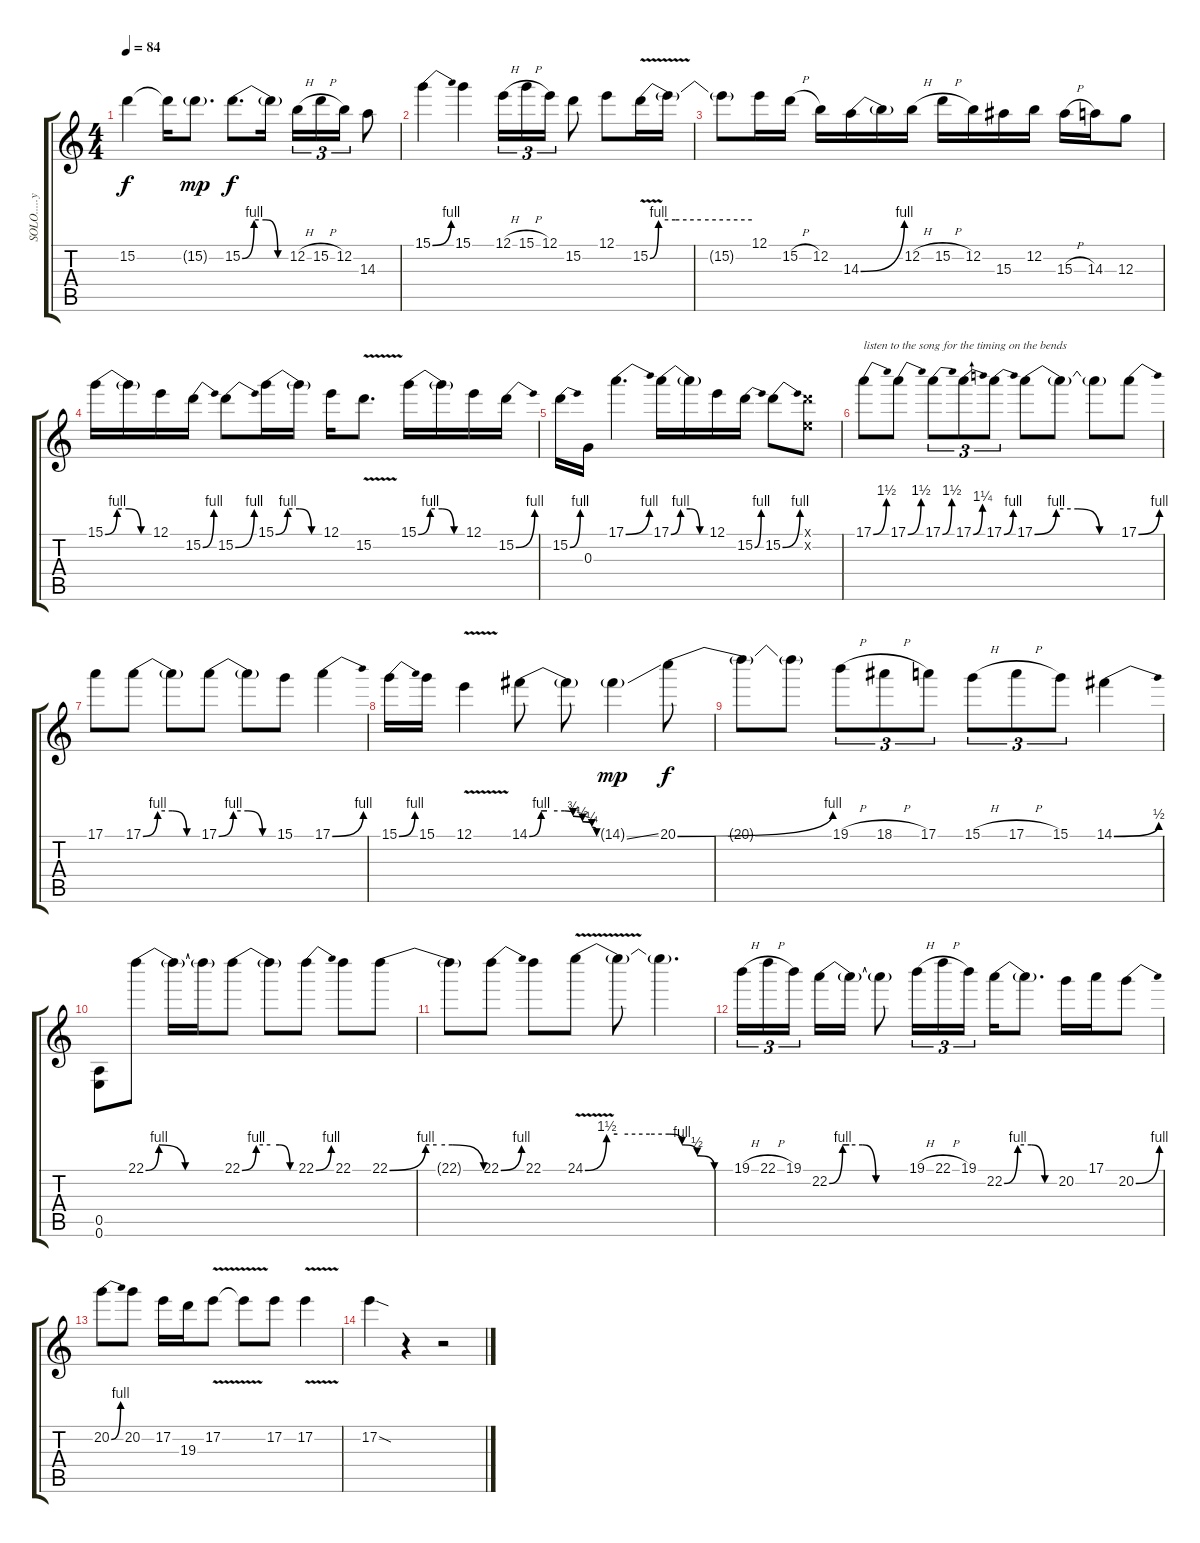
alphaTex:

\track ("SOLO.....yea" "SOLO.....y") {instrument distortionguitar}
\staff {score tabs}
\tuning (E4 B3 G3 D3 A2 E2) {hide}
\ts (4 4)
\tempo 84
\clef g2
\ks c
15.2{t}.4{dy f} 15.2{t}.16 15.2{g}.8{d dy mp} 15.2{be (custom 0 0 15 4 30 4 45 0 60 0)}.8{d dy f} 15.2{t}.16 12.2{h}.16{tu (3 2)} 15.2{h}.16{tu (3 2)} 12.2.16{tu (3 2)} 14.3.8 |
15.1{be (bend 0 0 60 4)}.4 15.1.4 12.1{h}.16{tu (3 2)} 15.1{h}.16{tu (3 2)} 12.1.16{tu (3 2)} 15.2.8 12.1.8 15.2{be (custom 0 0 5 4 15 4 30 4 60 4) v}.16 15.2{t}.16 |
15.2{t}.8 12.1.16 15.2{h}.16 12.2.16 14.3{be (bend 0 0 60 4)}.16 14.3{t}.16 12.2{h}.16 15.2{h}.16 12.2.16 15.3.16 12.2.16 15.3{h}.16 14.3.16 12.3.8 |
15.1{be (custom 0 0 15 4 30 4 45 0 60 0)}.16 15.1{t}.16 12.1.16 15.2{be (bend 0 0 60 4)}.16 15.2{be (bend 0 0 60 4)}.8 15.1{be (custom 0 0 15 4 30 4 45 0 60 0)}.16 15.1{t}.16 12.1.16 15.2{v}.8{d} 15.1{be (custom 0 0 15 4 30 4 45 0 60 0)}.16 15.1{t}.16 12.1.16 15.2{be (bend 0 0 60 4)}.16 |
15.2{be (bend 0 0 60 4)}.16 0.3.16 17.1{be (bend 0 0 60 4)}.4{d} 17.1{be (custom 0 0 15 4 30 4 45 0 60 0)}.16 17.1{t}.16 12.1.16 15.2{be (bend 0 0 60 4)}.16 15.2{be (bend 0 0 60 4)}.8 (0.1{x} 15.2{x}).8 |
17.1{be (bend 0 0 60 6)}.8{txt "listen to the song for the timing on the bends"} 17.1{be (bend 0 0 60 6)}.8 17.1{be (bend 0 0 60 6)}.8{tu (3 2)} 17.1{be (bend 0 0 60 5)}.8{tu (3 2)} 17.1{be (bend 0 0 60 4)}.8{tu (3 2)} 17.1{be (custom 0 0 15 4 30 4 45 0 60 0)}.8 17.1{t}.8 17.1{t}.8 17.1{be (bend 0 0 60 4)}.8 |
17.1.8 17.1{be (custom 0 0 15 4 30 4 45 0 60 0)}.8 17.1{t}.8 17.1{be (custom 0 0 15 4 30 4 45 0 60 0)}.8 17.1{t}.8 15.1.8 17.1{be (bend 0 0 60 4)}.4 |
15.1{be (bend 0 0 60 4)}.16 15.1.16 12.1{v}.4 14.1{be (custom 0 0 10 4 15 4 30 4 37 3 45 2 53 1 57 0 60 0)}.8 14.1{t}.8 14.1{ss g}.4{dy mp} 20.1{be (bend 0 0 60 4)}.8{dy f} |
20.1{t}.8 20.1{t}.8 19.1{h}.8{tu (3 2)} 18.1{h}.8{tu (3 2)} 17.1.8{tu (3 2)} 15.1{h}.8{tu (3 2)} 17.1{h}.8{tu (3 2)} 15.1.8{tu (3 2)} 14.1{be (bend 0 0 60 2)}.4 |
(0.5 0.6).8 22.1{be (custom 0 0 10 4 30 0 60 0)}.8 22.1{t}.16 22.1{t}.16 22.1{be (custom 0 0 15 4 30 4 40 4 51 0 60 0)}.8 22.1{t}.8 22.1{be (bend 0 0 60 4)}.8 22.1.8 22.1{be (custom 0 0 23 4 30 4 40 4 60 0)}.8 |
22.1{t}.8 22.1{be (bend 0 0 60 4)}.8 22.1.8 24.1{be (custom 0 0 10 6 15 6 30 6 39 6 45 4 52 2 60 0) v}.8 24.1{t}.8 24.1{t}.4{d} |
19.1{h}.16{tu (3 2)} 22.1{h}.16{tu (3 2)} 19.1.16{tu (3 2) beam splitsecondary} 22.2{be (custom 0 0 10 4 15 4 25 4 35 0 45 0 60 0)}.16 22.2{t}.16 22.2{t}.8 19.1{h}.16{tu (3 2)} 22.1{h}.16{tu (3 2)} 19.1.16{tu (3 2)} 22.2{be (custom 0 0 15 4 30 4 45 0 60 0)}.16 22.2{t}.8{d} 20.2.16 17.1.16 20.2{be (bend 0 0 60 4)}.8 |
20.2{be (bend 0 0 60 4)}.8 20.2.8 17.2.16 19.3.16 17.2{v}.8 17.2{t}.8 17.2.8 17.2{v}.4 |
17.2{sod}.4 r.4 r.2
